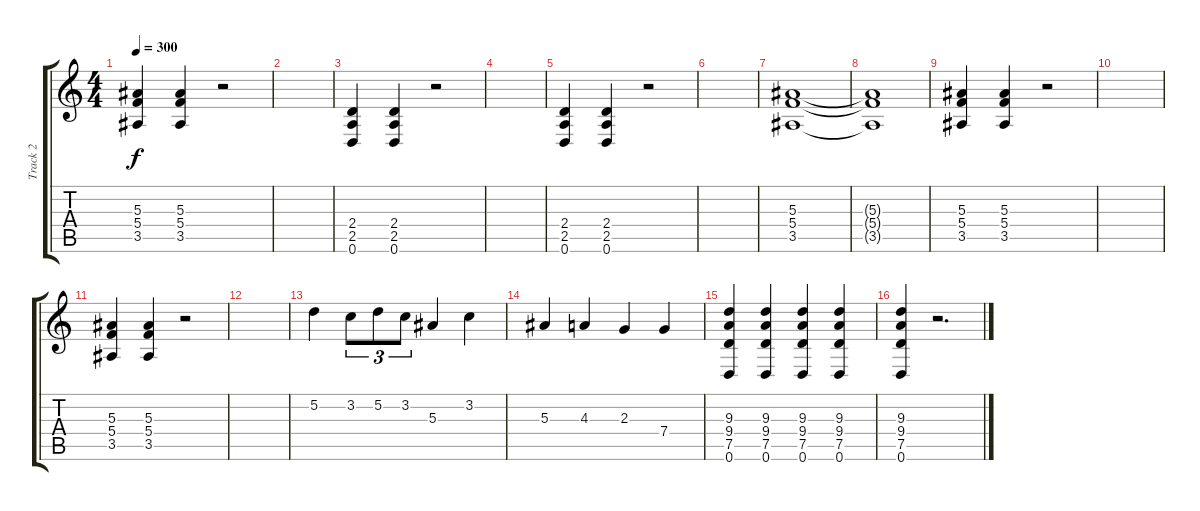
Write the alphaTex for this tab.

\track ("Track 2" "Track 2") {instrument distortionguitar}
\staff {score tabs}
\tuning (D4 A3 F3 C3 G2 D2) {hide}
\ts (4 4)
\tempo 300
\clef g2
\ks c
(5.3 5.4 3.5).4{dy f} (5.3 5.4 3.5).4 r.2 |
|
(2.4 2.5 0.6).4 (2.4 2.5 0.6).4 r.2 |
|
(2.4 2.5 0.6).4 (2.4 2.5 0.6).4 r.2 |
|
(5.3 5.4 3.5).1 |
(5.3{t} 5.4{t} 3.5{t}).1 |
(5.3 5.4 3.5).4 (5.3 5.4 3.5).4 r.2 |
|
(5.3 5.4 3.5).4 (5.3 5.4 3.5).4 r.2 |
|
5.2.4 3.2.8{tu (3 2)} 5.2.8{tu (3 2)} 3.2.8{tu (3 2)} 5.3.4 3.2.4 |
5.3.4 4.3.4 2.3.4 7.4.4 |
(9.3 9.4 7.5 0.6).4 (9.3 9.4 7.5 0.6).4 (9.3 9.4 7.5 0.6).4 (9.3 9.4 7.5 0.6).4 |
(9.3 9.4 7.5 0.6).4 r.2{d}
